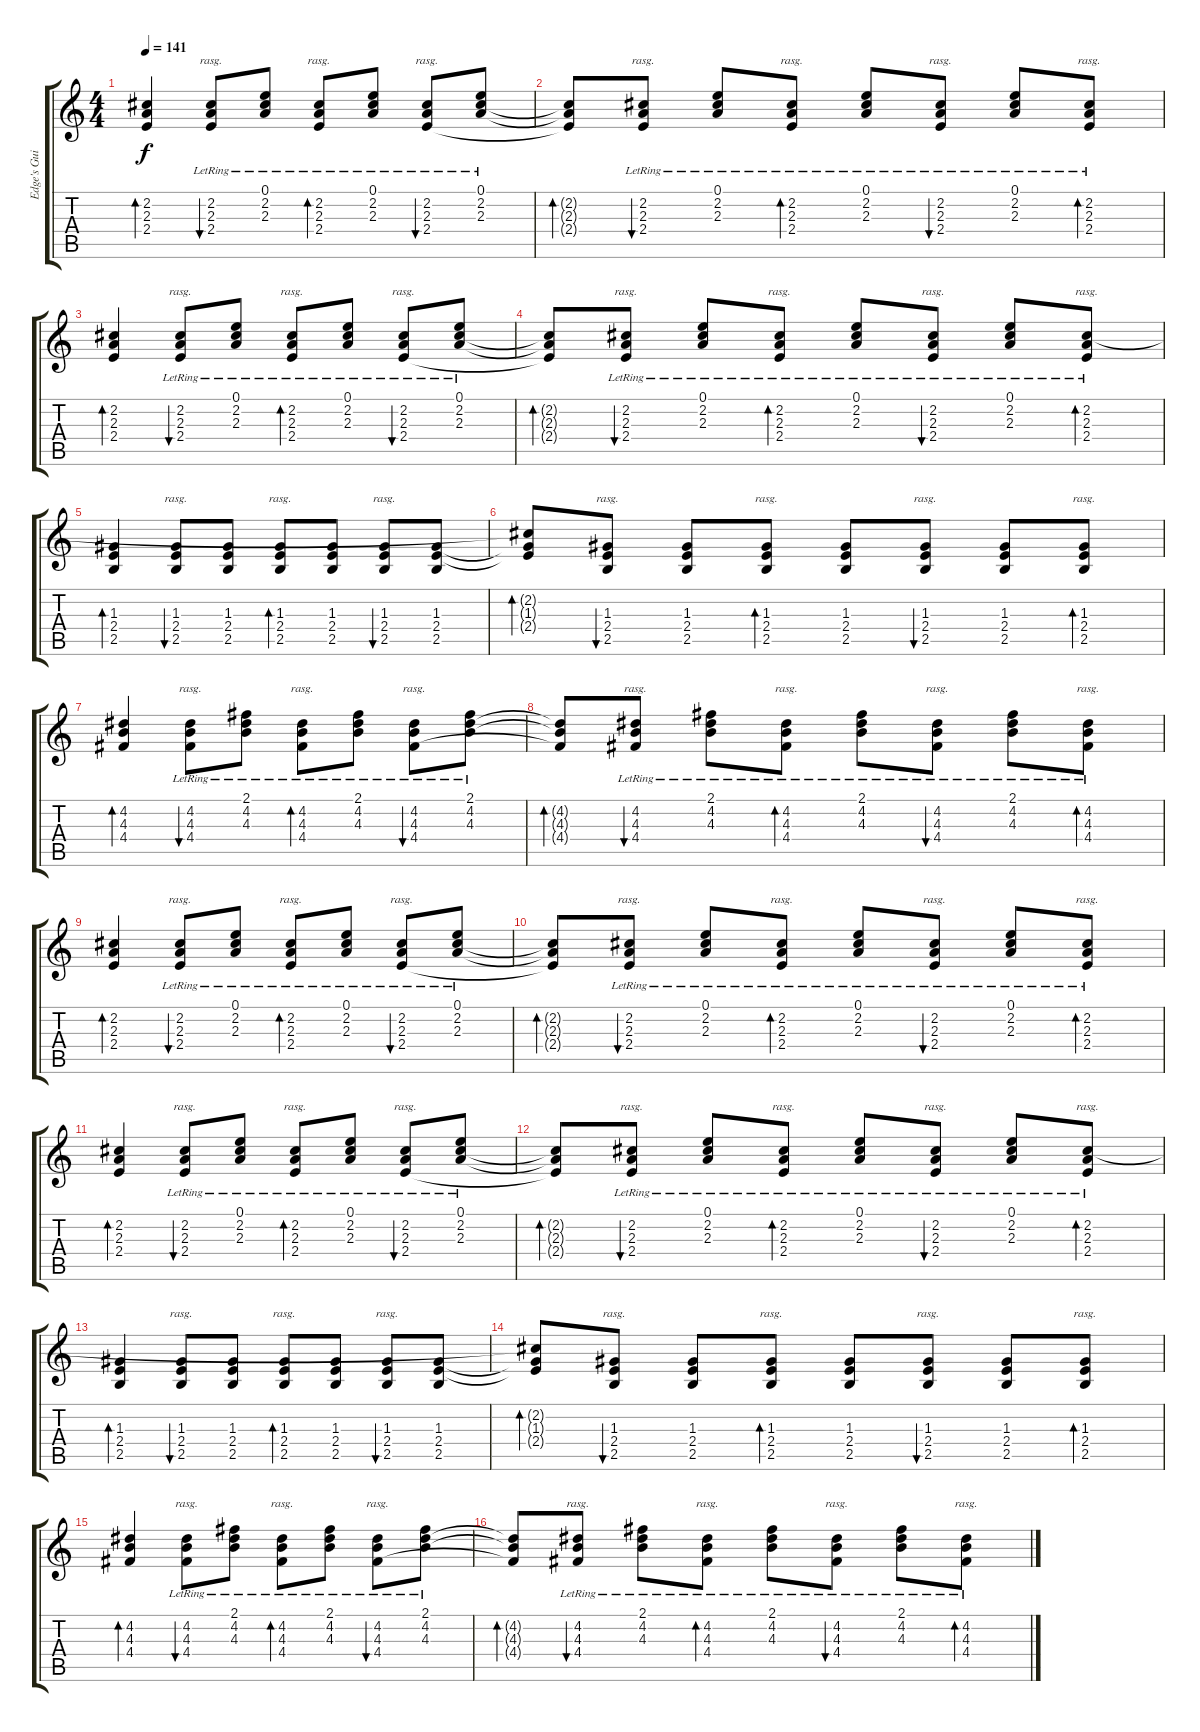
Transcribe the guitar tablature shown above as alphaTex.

\track ("Edge's Guitar Sampler" "Edge's Gui") {instrument overdrivenguitar}
\staff {score tabs}
\tuning (E4 B3 G3 D3 A2 E2) {hide}
\ts (4 4)
\tempo 141
\clef g2
\ks c
(2.2 2.3 2.4).4{bd 120 dy f} (2.2{lr} 2.3 2.4).8{bu 120 rasg ii} (0.1{lr} 2.2 2.3).8 (2.2{lr} 2.3 2.4).8{bd 120 rasg ii} (0.1{lr} 2.2 2.3).8 (2.2{lr} 2.3 2.4).8{bu 120 rasg ii} (0.1{lr} 2.2 2.3).8 |
(2.2{t} 2.3{t} 2.4{t}).8{bd 120} (2.2{lr} 2.3 2.4).8{bu 120 rasg ii} (0.1{lr} 2.2 2.3).8 (2.2{lr} 2.3 2.4).8{bd 120 rasg ii} (0.1{lr} 2.2 2.3).8 (2.2{lr} 2.3 2.4).8{bu 120 rasg ii} (0.1{lr} 2.2 2.3).8 (2.2{lr} 2.3 2.4).8{bd 120 rasg ii} |
(2.2 2.3 2.4).4{bd 120} (2.2{lr} 2.3 2.4).8{bu 120 rasg ii} (0.1{lr} 2.2 2.3).8 (2.2{lr} 2.3 2.4).8{bd 120 rasg ii} (0.1{lr} 2.2 2.3).8 (2.2{lr} 2.3 2.4).8{bu 120 rasg ii} (0.1{lr} 2.2 2.3).8 |
(2.2{t} 2.3{t} 2.4{t}).8{bd 120} (2.2{lr} 2.3 2.4).8{bu 120 rasg ii} (0.1{lr} 2.2 2.3).8 (2.2{lr} 2.3 2.4).8{bd 120 rasg ii} (0.1{lr} 2.2 2.3).8 (2.2{lr} 2.3 2.4).8{bu 120 rasg ii} (0.1{lr} 2.2 2.3).8 (2.2{lr} 2.3 2.4).8{bd 120 rasg ii} |
(1.3 2.4 2.5).4{bd 120} (1.3 2.4 2.5).8{bu 120 rasg ii} (1.3 2.4 2.5).8 (1.3 2.4 2.5).8{bd 120 rasg ii} (1.3 2.4 2.5).8 (1.3 2.4 2.5).8{bu 120 rasg ii} (1.3 2.4 2.5).8 |
(2.2{t} 1.3{t} 2.4{t}).8{bd 120} (1.3 2.4 2.5).8{bu 120 rasg ii} (1.3 2.4 2.5).8 (1.3 2.4 2.5).8{bd 120 rasg ii} (1.3 2.4 2.5).8 (1.3 2.4 2.5).8{bu 120 rasg ii} (1.3 2.4 2.5).8 (1.3 2.4 2.5).8{bd 120 rasg ii} |
(4.2 4.3 4.4).4{bd 120} (4.2{lr} 4.3 4.4).8{bu 120 rasg ii} (2.1{lr} 4.2 4.3).8 (4.2{lr} 4.3 4.4).8{bd 120 rasg ii} (2.1{lr} 4.2 4.3).8 (4.2{lr} 4.3 4.4).8{bu 120 rasg ii} (2.1{lr} 4.2 4.3).8 |
(4.2{t} 4.3{t} 4.4{t}).8{bd 120} (4.2{lr} 4.3 4.4).8{bu 120 rasg ii} (2.1{lr} 4.2 4.3).8 (4.2{lr} 4.3 4.4).8{bd 120 rasg ii} (2.1{lr} 4.2 4.3).8 (4.2{lr} 4.3 4.4).8{bu 120 rasg ii} (2.1{lr} 4.2 4.3).8 (4.2{lr} 4.3 4.4).8{bd 120 rasg ii} |
(2.2 2.3 2.4).4{bd 120} (2.2{lr} 2.3 2.4).8{bu 120 rasg ii} (0.1{lr} 2.2 2.3).8 (2.2{lr} 2.3 2.4).8{bd 120 rasg ii} (0.1{lr} 2.2 2.3).8 (2.2{lr} 2.3 2.4).8{bu 120 rasg ii} (0.1{lr} 2.2 2.3).8 |
(2.2{t} 2.3{t} 2.4{t}).8{bd 120} (2.2{lr} 2.3 2.4).8{bu 120 rasg ii} (0.1{lr} 2.2 2.3).8 (2.2{lr} 2.3 2.4).8{bd 120 rasg ii} (0.1{lr} 2.2 2.3).8 (2.2{lr} 2.3 2.4).8{bu 120 rasg ii} (0.1{lr} 2.2 2.3).8 (2.2{lr} 2.3 2.4).8{bd 120 rasg ii} |
(2.2 2.3 2.4).4{bd 120} (2.2{lr} 2.3 2.4).8{bu 120 rasg ii} (0.1{lr} 2.2 2.3).8 (2.2{lr} 2.3 2.4).8{bd 120 rasg ii} (0.1{lr} 2.2 2.3).8 (2.2{lr} 2.3 2.4).8{bu 120 rasg ii} (0.1{lr} 2.2 2.3).8 |
(2.2{t} 2.3{t} 2.4{t}).8{bd 120} (2.2{lr} 2.3 2.4).8{bu 120 rasg ii} (0.1{lr} 2.2 2.3).8 (2.2{lr} 2.3 2.4).8{bd 120 rasg ii} (0.1{lr} 2.2 2.3).8 (2.2{lr} 2.3 2.4).8{bu 120 rasg ii} (0.1{lr} 2.2 2.3).8 (2.2{lr} 2.3 2.4).8{bd 120 rasg ii} |
(1.3 2.4 2.5).4{bd 120} (1.3 2.4 2.5).8{bu 120 rasg ii} (1.3 2.4 2.5).8 (1.3 2.4 2.5).8{bd 120 rasg ii} (1.3 2.4 2.5).8 (1.3 2.4 2.5).8{bu 120 rasg ii} (1.3 2.4 2.5).8 |
(2.2{t} 1.3{t} 2.4{t}).8{bd 120} (1.3 2.4 2.5).8{bu 120 rasg ii} (1.3 2.4 2.5).8 (1.3 2.4 2.5).8{bd 120 rasg ii} (1.3 2.4 2.5).8 (1.3 2.4 2.5).8{bu 120 rasg ii} (1.3 2.4 2.5).8 (1.3 2.4 2.5).8{bd 120 rasg ii} |
(4.2 4.3 4.4).4{bd 120} (4.2{lr} 4.3 4.4).8{bu 120 rasg ii} (2.1{lr} 4.2 4.3).8 (4.2{lr} 4.3 4.4).8{bd 120 rasg ii} (2.1{lr} 4.2 4.3).8 (4.2{lr} 4.3 4.4).8{bu 120 rasg ii} (2.1{lr} 4.2 4.3).8 |
(4.2{t} 4.3{t} 4.4{t}).8{bd 120} (4.2{lr} 4.3 4.4).8{bu 120 rasg ii} (2.1{lr} 4.2 4.3).8 (4.2{lr} 4.3 4.4).8{bd 120 rasg ii} (2.1{lr} 4.2 4.3).8 (4.2{lr} 4.3 4.4).8{bu 120 rasg ii} (2.1{lr} 4.2 4.3).8 (4.2{lr} 4.3 4.4).8{bd 120 rasg ii}
